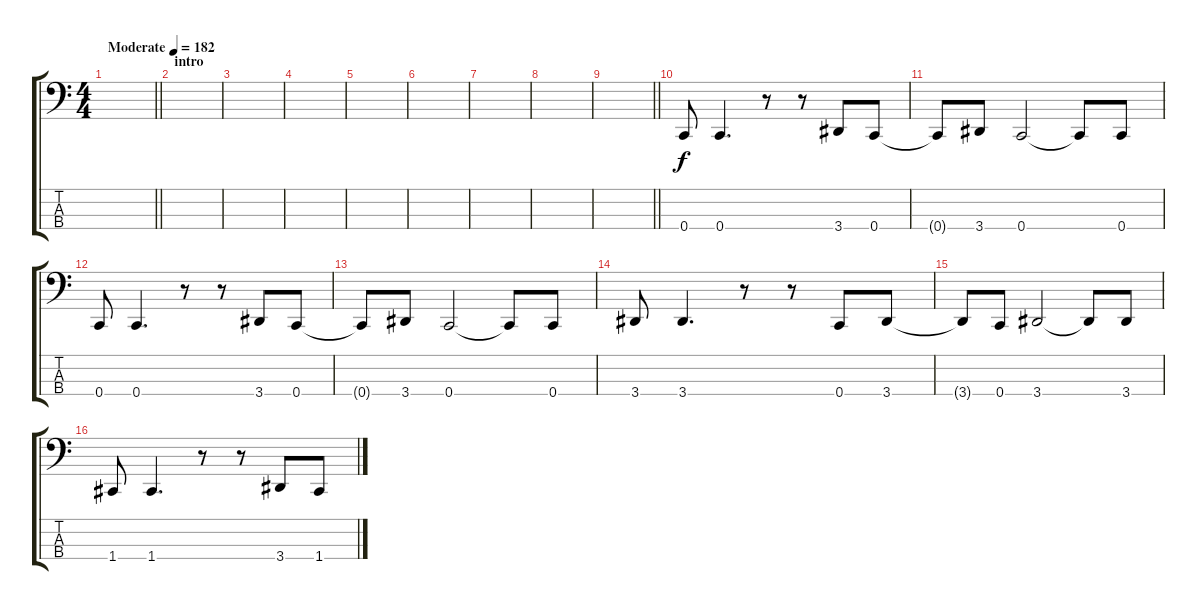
\track "" {instrument electricbasspick}
\staff {score tabs}
\tuning (F2 C2 G1 C1) {hide}
\ts (4 4)
\tempo (182 "Moderate")
\clef f4
\barLineRight lightlight
\ks c
|
\section ("" "intro")
|
|
|
|
|
|
|
\barLineRight lightlight
|
0.4.8 0.4.4{d} r.8 r.8 3.4.8 0.4.8 |
0.4{t}.8 3.4.8 0.4.2 0.4{t}.8 0.4.8 |
0.4.8 0.4.4{d} r.8 r.8 3.4.8 0.4.8 |
0.4{t}.8 3.4.8 0.4.2 0.4{t}.8 0.4.8 |
3.4.8 3.4.4{d} r.8 r.8 0.4.8 3.4.8 |
3.4{t}.8 0.4.8 3.4.2 3.4{t}.8 3.4.8 |
1.4.8 1.4.4{d} r.8 r.8 3.4.8 1.4.8
